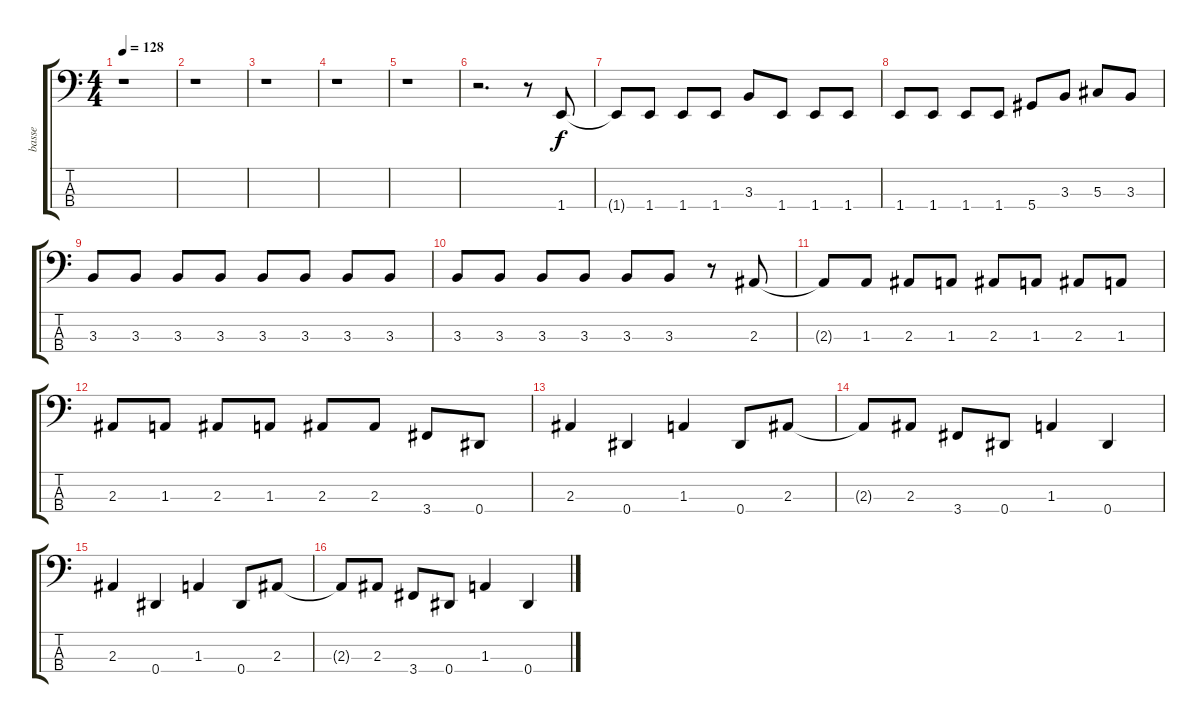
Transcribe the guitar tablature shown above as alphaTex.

\track ("basse" "basse") {instrument electricbasspick}
\staff {score tabs}
\tuning (Gb2 Db2 Ab1 Eb1) {hide}
\ts (4 4)
\tempo 128
\clef f4
\ks c
r.1{dy f} |
r.1 |
r.1 |
r.1 |
r.1 |
r.2{d} r.8 1.4.8 |
1.4{t}.8 1.4.8 1.4.8 1.4.8 3.3.8 1.4.8 1.4.8 1.4.8 |
1.4.8 1.4.8 1.4.8 1.4.8 5.4.8 3.3.8 5.3.8 3.3.8 |
3.3.8 3.3.8 3.3.8 3.3.8 3.3.8 3.3.8 3.3.8 3.3.8 |
3.3.8 3.3.8 3.3.8 3.3.8 3.3.8 3.3.8 r.8 2.3.8 |
2.3{t}.8 1.3.8 2.3.8 1.3.8 2.3.8 1.3.8 2.3.8 1.3.8 |
2.3.8 1.3.8 2.3.8 1.3.8 2.3.8 2.3.8 3.4.8 0.4.8 |
2.3.4 0.4.4 1.3.4 0.4.8 2.3.8 |
2.3{t}.8 2.3.8 3.4.8 0.4.8 1.3.4 0.4.4 |
2.3.4 0.4.4 1.3.4 0.4.8 2.3.8 |
2.3{t}.8 2.3.8 3.4.8 0.4.8 1.3.4 0.4.4
